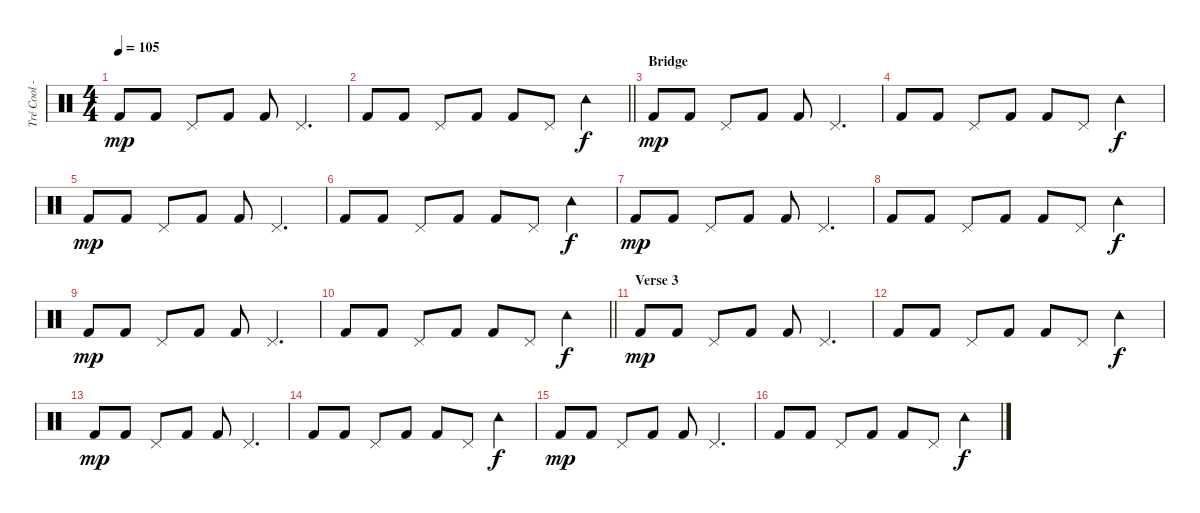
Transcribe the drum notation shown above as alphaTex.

\track ("Tré Cool - Drums" "Tré Cool -") {instrument percussion}
\staff {score}
\articulation defaults
\ts (4 4)
\tempo 105
\clef neutral
\ks c "Kick (hit) 2".8{dy mp} "Kick (hit) 2".8 "Pedal Hi-Hat (hit)".8 "Kick (hit) 2".8 "Kick (hit) 2".8 "Pedal Hi-Hat (hit)".4{d}
|
\barLineRight lightlight "Kick (hit) 2".8 "Kick (hit) 2".8 "Pedal Hi-Hat (hit)".8 "Kick (hit) 2".8 "Kick (hit) 2".8 "Pedal Hi-Hat (hit)".8 "Tambourine (hit)".4{dy f}
|
\section ("" "Bridge")
"Kick (hit) 2".8{dy mp} "Kick (hit) 2".8 "Pedal Hi-Hat (hit)".8 "Kick (hit) 2".8 "Kick (hit) 2".8 "Pedal Hi-Hat (hit)".4{d} |
"Kick (hit) 2".8 "Kick (hit) 2".8 "Pedal Hi-Hat (hit)".8 "Kick (hit) 2".8 "Kick (hit) 2".8 "Pedal Hi-Hat (hit)".8 "Tambourine (hit)".4{dy f} |
"Kick (hit) 2".8{dy mp} "Kick (hit) 2".8 "Pedal Hi-Hat (hit)".8 "Kick (hit) 2".8 "Kick (hit) 2".8 "Pedal Hi-Hat (hit)".4{d} |
"Kick (hit) 2".8 "Kick (hit) 2".8 "Pedal Hi-Hat (hit)".8 "Kick (hit) 2".8 "Kick (hit) 2".8 "Pedal Hi-Hat (hit)".8 "Tambourine (hit)".4{dy f} |
"Kick (hit) 2".8{dy mp} "Kick (hit) 2".8 "Pedal Hi-Hat (hit)".8 "Kick (hit) 2".8 "Kick (hit) 2".8 "Pedal Hi-Hat (hit)".4{d} |
"Kick (hit) 2".8 "Kick (hit) 2".8 "Pedal Hi-Hat (hit)".8 "Kick (hit) 2".8 "Kick (hit) 2".8 "Pedal Hi-Hat (hit)".8 "Tambourine (hit)".4{dy f} |
"Kick (hit) 2".8{dy mp} "Kick (hit) 2".8 "Pedal Hi-Hat (hit)".8 "Kick (hit) 2".8 "Kick (hit) 2".8 "Pedal Hi-Hat (hit)".4{d} |
\barLineRight lightlight "Kick (hit) 2".8 "Kick (hit) 2".8 "Pedal Hi-Hat (hit)".8 "Kick (hit) 2".8 "Kick (hit) 2".8 "Pedal Hi-Hat (hit)".8 "Tambourine (hit)".4{dy f}
|
\section ("" "Verse 3")
"Kick (hit) 2".8{dy mp} "Kick (hit) 2".8 "Pedal Hi-Hat (hit)".8 "Kick (hit) 2".8 "Kick (hit) 2".8 "Pedal Hi-Hat (hit)".4{d} |
"Kick (hit) 2".8 "Kick (hit) 2".8 "Pedal Hi-Hat (hit)".8 "Kick (hit) 2".8 "Kick (hit) 2".8 "Pedal Hi-Hat (hit)".8 "Tambourine (hit)".4{dy f} |
"Kick (hit) 2".8{dy mp} "Kick (hit) 2".8 "Pedal Hi-Hat (hit)".8 "Kick (hit) 2".8 "Kick (hit) 2".8 "Pedal Hi-Hat (hit)".4{d} |
"Kick (hit) 2".8 "Kick (hit) 2".8 "Pedal Hi-Hat (hit)".8 "Kick (hit) 2".8 "Kick (hit) 2".8 "Pedal Hi-Hat (hit)".8 "Tambourine (hit)".4{dy f} |
"Kick (hit) 2".8{dy mp} "Kick (hit) 2".8 "Pedal Hi-Hat (hit)".8 "Kick (hit) 2".8 "Kick (hit) 2".8 "Pedal Hi-Hat (hit)".4{d} |
"Kick (hit) 2".8 "Kick (hit) 2".8 "Pedal Hi-Hat (hit)".8 "Kick (hit) 2".8 "Kick (hit) 2".8 "Pedal Hi-Hat (hit)".8 "Tambourine (hit)".4{dy f}
